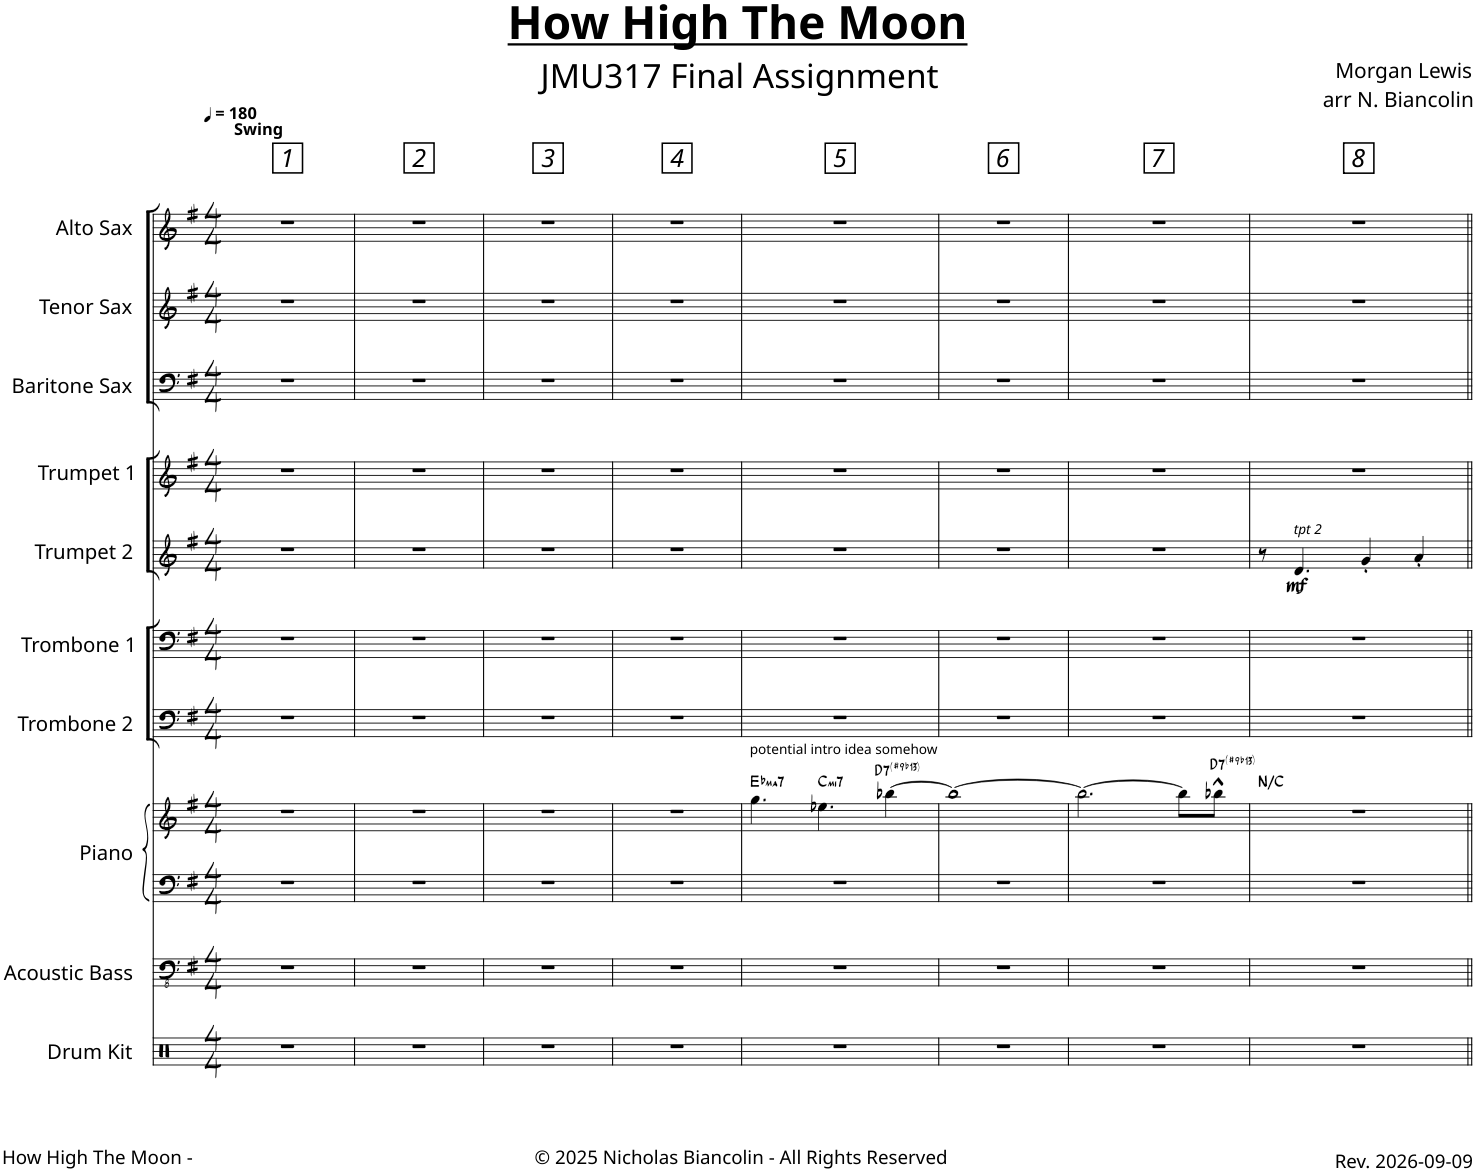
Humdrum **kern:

**kern	**kern	**kern	**kern	**harte	**kern	**kern	**kern	**dynam	**kern	**kern	**kern	**kern
*part10	*part9	*part8	*part8	*part8	*part7	*part6	*part5	*part5	*part4	*part3	*part2	*part1
*staff11	*staff10	*staff9	*staff8	*	*staff7	*staff6	*staff5	*staff5	*staff4	*staff3	*staff2	*staff1
*I"Drum Kit	*I"Acoustic Bass	*I"Piano	*	*	*I"Trombone 2	*I"Trombone 1	*I"Trumpet 2	*	*I"Trumpet 1	*I"Baritone Sax	*I"Tenor Sax	*I"Alto Sax
*I'D. Kit	*I'Bass	*I'Pno.	*	*	*I'Tbn. 2	*I'Tbn. 1	*I'Tpt. 2	*	*I'Tpt. 1	*I'B. Sax.	*I'T. Sax.	*I'A. Sax.
*clefX	*clefFv4	*clefF4	*clefG2	*	*clefF4	*clefF4	*clefG2	*	*clefG2	*clefF4	*clefG2	*clefG2
*	*	*	*	*	*	*	*Trd1c2	*	*Trd1c2	*Trd12c21	*Trd8c14	*Trd5c9
*k[]	*k[f#]	*k[f#]	*k[f#]	*	*k[f#]	*k[f#]	*k[f#]	*	*k[f#]	*k[f#]	*k[f#]	*k[f#]
*M4/4	*M4/4	*M4/4	*M4/4	*	*M4/4	*M4/4	*M4/4	*	*M4/4	*M4/4	*M4/4	*M4/4
*MM180	*MM180	*MM180	*MM180	*	*MM180	*MM180	*MM180	*	*MM180	*MM180	*MM180	*MM180
=1	=1	=1	=1	=1	=1	=1	=1	=1	=1	=1	=1	=1
!	!	!	!	!	!	!	!	!	!	!	!	!LO:TX:a:B:t=Swing
1r	1r	1r	1r	.	1r	1r	1r	.	1r	1r	1r	1r
=2	=2	=2	=2	=2	=2	=2	=2	=2	=2	=2	=2	=2
1r	1r	1r	1r	.	1r	1r	1r	.	1r	1r	1r	1r
=3	=3	=3	=3	=3	=3	=3	=3	=3	=3	=3	=3	=3
1r	1r	1r	1r	.	1r	1r	1r	.	1r	1r	1r	1r
=4	=4	=4	=4	=4	=4	=4	=4	=4	=4	=4	=4	=4
1r	1r	1r	1r	.	1r	1r	1r	.	1r	1r	1r	1r
=5	=5	=5	=5	=5	=5	=5	=5	=5	=5	=5	=5	=5
!	!	!	!LO:TX:a:t=potential intro idea somehow	!LO:H:kt=ma7	!	!	!	!	!	!	!	!
1r	1r	1r	4.gg\	Eb:maj7	1r	1r	1r	.	1r	1r	1r	1r
!	!	!	!	!LO:H:kt=mi7	!	!	!	!	!	!	!	!
.	.	.	4.ee-X\	C:min7	.	.	.	.	.	.	.	.
!	!	!	!	!LO:H:kt=7	!	!	!	!	!	!	!	!
.	.	.	[4bb-X\	D:7(#9,b13)	.	.	.	.	.	.	.	.
=6	=6	=6	=6	=6	=6	=6	=6	=6	=6	=6	=6	=6
1r	1r	1r	1bb-_	.	1r	1r	1r	.	1r	1r	1r	1r
=7	=7	=7	=7	=7	=7	=7	=7	=7	=7	=7	=7	=7
1r	1r	1r	2.bb-\_	.	1r	1r	1r	.	1r	1r	1r	1r
.	.	.	8bb-\L]	.	.	.	.	.	.	.	.	.
!	!	!	!	!LO:H:kt=7	!	!	!	!	!	!	!	!
.	.	.	8bb-X^^\J	D:7(#9,b13)	.	.	.	.	.	.	.	.
=8	=8	=8	=8	=8	=8	=8	=8	=8	=8	=8	=8	=8
!	!	!	!	!LO:H:kt=N/C	!	!	!	!	!	!	!	!
1r	1r	1r	1r	N	1r	1r	8r	.	1r	1r	1r	1r
!	!	!	!	!	!	!	!LO:TX:a:i:t=tpt 2	!	!	!	!	!
!	!	!	!	!	!	!	!	!LO:DY:b	!	!	!	!
.	.	.	.	.	.	.	4.d/	mf	.	.	.	.
.	.	.	.	.	.	.	4g'/	.	.	.	.	.
.	.	.	.	.	.	.	4a'/	.	.	.	.	.
=||	=||	=||	=||	=||	=||	=||	=||	=||	=||	=||	=||	=||
*-	*-	*-	*-	*-	*-	*-	*-	*-	*-	*-	*-	*-
